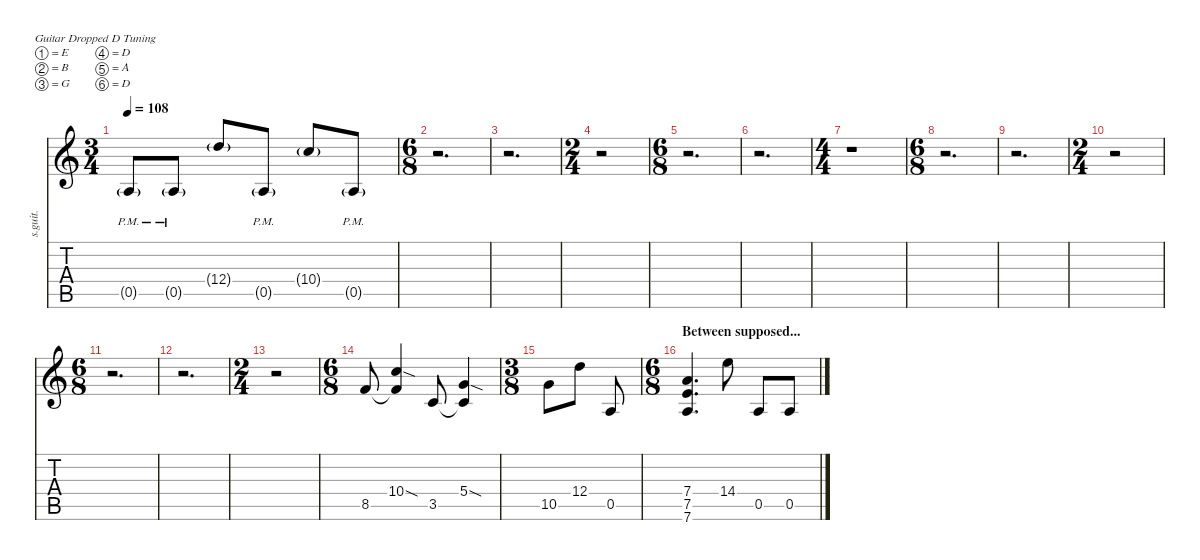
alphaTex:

\defaultSystemsLayout 4
\hideDynamics
\bracketExtendMode nobrackets
\track ("Adam Jones (Guitar II)" "s.guit.") {instrument distortionguitar}
\staff {score tabs}
\tuning (E4 B3 G3 D3 A2 D2)
\ts (3 4)
\beaming (8 2 2 2 2)
\tempo 108
\clef g2
\ks c
0.5{g pm}.8{lyrics (0 "") lyrics (1 "") lyrics (2 "") lyrics (3 "") lyrics (4 "") dy fff} 0.5{g pm}.8{lyrics (0 "") lyrics (1 "") lyrics (2 "") lyrics (3 "") lyrics (4 "")} 12.4{g}.8{lyrics (0 "") lyrics (1 "") lyrics (2 "") lyrics (3 "") lyrics (4 "")} 0.5{g pm}.8{lyrics (0 "") lyrics (1 "") lyrics (2 "") lyrics (3 "") lyrics (4 "")} 10.4{g}.8{lyrics (0 "") lyrics (1 "") lyrics (2 "") lyrics (3 "") lyrics (4 "")} 0.5{g pm}.8{lyrics (0 "") lyrics (1 "") lyrics (2 "") lyrics (3 "") lyrics (4 "")} |
\ts (6 8)
\beaming (8 2 2 2 2)
r.2{d} |
r.2{d} |
\ts (2 4)
\beaming (8 2 2 2 2)
r.2 |
\ts (6 8)
\beaming (8 2 2 2 2)
r.2{d} |
r.2{d} |
\ts (4 4)
\beaming (8 2 2 2 2)
r.1 |
\ts (6 8)
\beaming (8 2 2 2 2)
r.2{d} |
r.2{d} |
\ts (2 4)
\beaming (8 2 2 2 2)
r.2 |
\ts (6 8)
\beaming (8 2 2 2 2)
r.2{d} |
r.2{d} |
\ts (2 4)
\beaming (8 2 2 2 2)
r.2 |
\ts (6 8)
\beaming (8 2 2 2 2)
8.5.8{lyrics (0 "") lyrics (1 "") lyrics (2 "") lyrics (3 "") lyrics (4 "") dy f} (10.4{sod} 8.5{t}).4{lyrics (0 "") lyrics (1 "") lyrics (2 "") lyrics (3 "") lyrics (4 "")} 3.5.8{lyrics (0 "") lyrics (1 "") lyrics (2 "") lyrics (3 "") lyrics (4 "")} (5.4{sod} 3.5{t}).4{lyrics (0 "") lyrics (1 "") lyrics (2 "") lyrics (3 "") lyrics (4 "")} |
\ts (3 8)
\beaming (8 2 2 2 2)
10.5.8{lyrics (0 "") lyrics (1 "") lyrics (2 "") lyrics (3 "") lyrics (4 "")} 12.4.8{lyrics (0 "") lyrics (1 "") lyrics (2 "") lyrics (3 "") lyrics (4 "")} 0.5.8{lyrics (0 "") lyrics (1 "") lyrics (2 "") lyrics (3 "") lyrics (4 "")} |
\ts (6 8)
\beaming (8 2 2 2 2)
\section ("" "Between supposed...")
(7.4 7.5 7.6).4{d lyrics (0 "") lyrics (1 "") lyrics (2 "") lyrics (3 "") lyrics (4 "")} 14.4.8{lyrics (0 "") lyrics (1 "") lyrics (2 "") lyrics (3 "") lyrics (4 "")} 0.5.8{lyrics (0 "") lyrics (1 "") lyrics (2 "") lyrics (3 "") lyrics (4 "")} 0.5.8{lyrics (0 "") lyrics (1 "") lyrics (2 "") lyrics (3 "") lyrics (4 "")}
